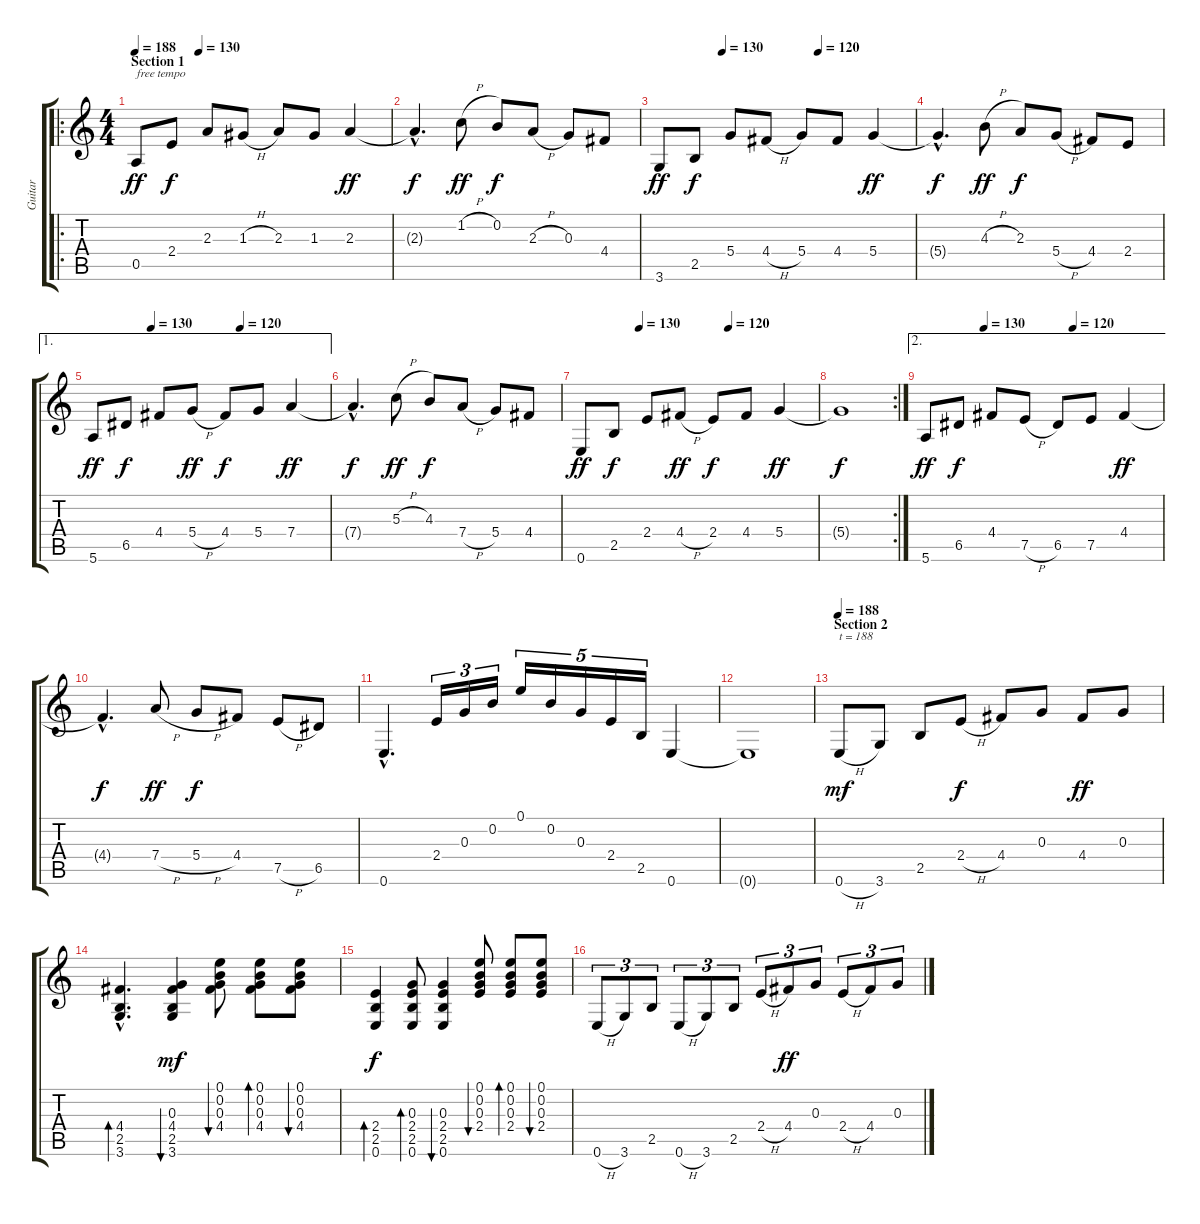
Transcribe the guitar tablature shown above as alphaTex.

\track ("Guitar" "Guitar") {instrument acousticguitarnylon}
\staff {score tabs}
\tuning (E4 B3 G3 D3 A2 E2) {hide}
\ro
\ts (4 4)
\section ("" "Section 1")
\tempo 188
\tempo 120
\tempo (130 0.25)
\tempo 188
\clef g2
\ks c
0.5.8{txt "free tempo" dy ff instrument acousticguitarnylon} 2.4.8{dy f} 2.3.8 1.3{h}.8 2.3.8 1.3.8 2.3.4{dy ff} |
2.3{hac t}.4{d dy f} 1.2{h}.8{dy ff} 0.2.8{dy f} 2.3{h}.8 0.3.8 4.4.8 |
\tempo (130 0.25)
\tempo (120 0.625)
3.6.8{dy ff} 2.5.8{dy f} 5.4.8 4.4{h}.8 5.4.8 4.4.8 5.4.4{dy ff} |
5.4{hac t}.4{d dy f} 4.3{h}.8{dy ff} 2.3.8{dy f} 5.4{h}.8 4.4.8 2.4.8 |
\ae 1
\tempo (130 0.25)
\tempo (120 0.625)
5.6.8{dy ff} 6.5.8{dy f} 4.4.8 5.4{h}.8{dy ff} 4.4.8{dy f} 5.4.8 7.4.4{dy ff} |
7.4{hac t}.4{d dy f} 5.3{h}.8{dy ff} 4.3.8{dy f} 7.4{h}.8 5.4.8 4.4.8 |
\tempo (130 0.25)
\tempo (120 0.625)
0.6.8{dy ff} 2.5.8{dy f} 2.4.8 4.4{h}.8{dy ff} 2.4.8{dy f} 4.4.8 5.4.4{dy ff} |
\rc 2
5.4{t}.1{dy f} |
\ae 2
\tempo (130 0.25)
\tempo (120 0.625)
5.6.8{dy ff} 6.5.8{dy f} 4.4.8 7.5{h}.8 6.5.8 7.5.8 4.4.4{dy ff} |
4.4{hac t}.4{d dy f} 7.4{h}.8{dy ff} 5.4{h}.8{dy f} 4.4.8 7.5{h}.8 6.5.8 |
0.6{hac}.4{d} 2.4.16{tu (3 2)} 0.3.16{tu (3 2)} 0.2.16{tu (3 2)} 0.1.16{tu (5 4)} 0.2.16{tu (5 4)} 0.3.16{tu (5 4)} 2.4.16{tu (5 4)} 2.5.16{tu (5 4)} 0.6.4 |
0.6{t}.1 |
\section ("" "Section 2")
\tempo 188
0.6{h}.8{txt "t = 188" dy mf} 3.6.8 2.5.8 2.4{h}.8{dy f} 4.4.8 0.3.8 4.4.8{dy ff} 0.3.8 |
(4.4{hac} 2.5{hac} 3.6{hac}).4{d bd 60} (0.3 4.4 2.5 3.6).4{bu 30 dy mf} (0.1 0.2 0.3 4.4).8{bu 30} (0.1 0.2 0.3 4.4).8{bd 30} (0.1 0.2 0.3 4.4).8{bu 30} |
(2.4 2.5 0.6).4{bd 60 dy f} (0.3 2.4 2.5 0.6).8{bd 60} (0.3 2.4 2.5 0.6).4{bu 60} (0.1 0.2 0.3 2.4).8{bu 60} (0.1 0.2 0.3 2.4).8{bd 60} (0.1 0.2 0.3 2.4).8{bu 60} |
0.6{h}.8{tu (3 2)} 3.6.8{tu (3 2)} 2.5.8{tu (3 2)} 0.6{h}.8{tu (3 2)} 3.6.8{tu (3 2)} 2.5.8{tu (3 2)} 2.4{h}.8{tu (3 2)} 4.4.8{tu (3 2) dy ff} 0.3.8{tu (3 2)} 2.4{h}.8{tu (3 2)} 4.4.8{tu (3 2)} 0.3.8{tu (3 2)}
